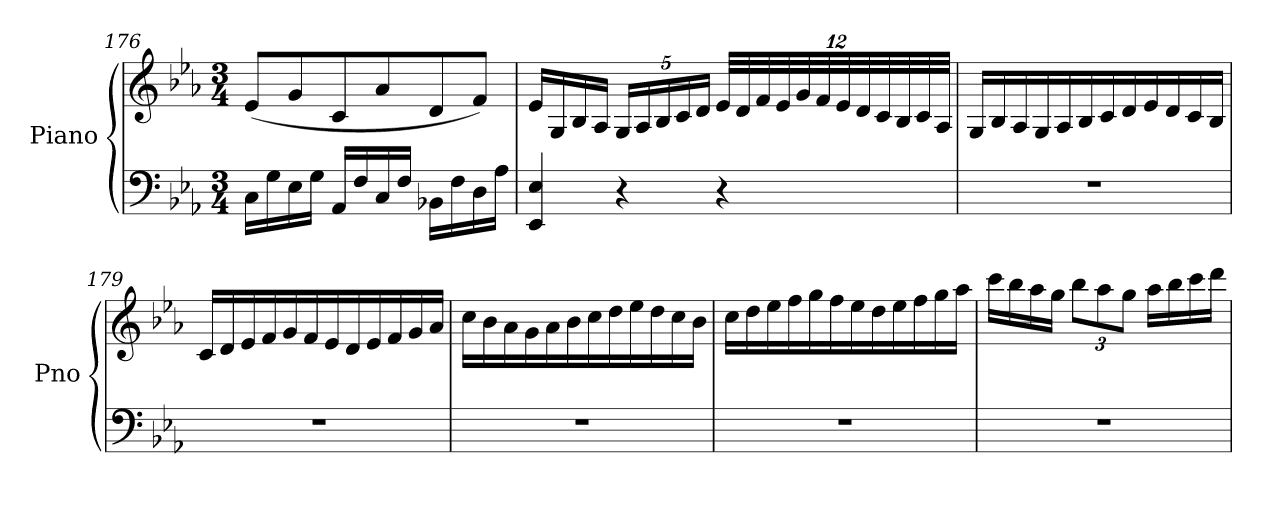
**kern	**kern
*part1	*part1
*staff2	*staff1
*I"Piano	*
*I'Pno	*
!!LO:LB:g=z
*clefF4	*clefG2
*k[b-e-a-]	*k[b-e-a-]
*E-:	*E-:
*M3/4	*M3/4
=176	=176
16C\LL	(<8e-/L
16G\	.
16E-\	8g/
16G\JJ	.
16AA-/LL	8c/
16F/	.
16C/	8a-/
16F/JJ	.
16BB-X\LL	8d/
16F\	.
16D\	8f/J)
16A-\JJ	.
=177	=177
4EE-/ 4E-/	16e-/LL
.	16G/
.	16B-/
.	16A-/JJ
*	*Xbrackettup
4r	20G/LL
.	20A-/
.	20B-/
.	20c/
.	20d/JJ
4r	48e-/LLL
.	48d/
.	48f/
.	48e-/
.	48g/
.	48f/
.	48e-/
.	48d/
.	48c/
.	48B-/
.	48c/
.	48A-/JJJ
!!LO:LB:g=z
=178	=178
2.r	16G/LL
.	16B-/
.	16A-/
.	16G/
.	16A-/
.	16B-/
.	16c/
.	16d/
.	16e-/
.	16d/
.	16c/
.	16B-/JJ
=179	=179
2.r	16c/LL
.	16d/
.	16e-/
.	16f/
.	16g/
.	16f/
.	16e-/
.	16d/
.	16e-/
.	16f/
.	16g/
.	16a-/JJ
=180	=180
2.r	16cc\LL
.	16b-\
.	16a-\
.	16g\
.	16a-\
.	16b-\
.	16cc\
.	16dd\
.	16ee-\
.	16dd\
.	16cc\
.	16b-\JJ
!!LO:LB:g=z
=181	=181
2.r	16cc\LL
.	16dd\
.	16ee-\
.	16ff\
.	16gg\
.	16ff\
.	16ee-\
.	16dd\
.	16ee-\
.	16ff\
.	16gg\
.	16aa-\JJ
=182	=182
2.r	16ccc\LL
.	16bb-\
.	16aa-\
.	16gg\JJ
.	12bb-\L
.	12aa-\
.	12gg\J
.	16aa-\LL
.	16bb-\
.	16ccc\
.	16ddd\JJ
=	=
*-	*-
